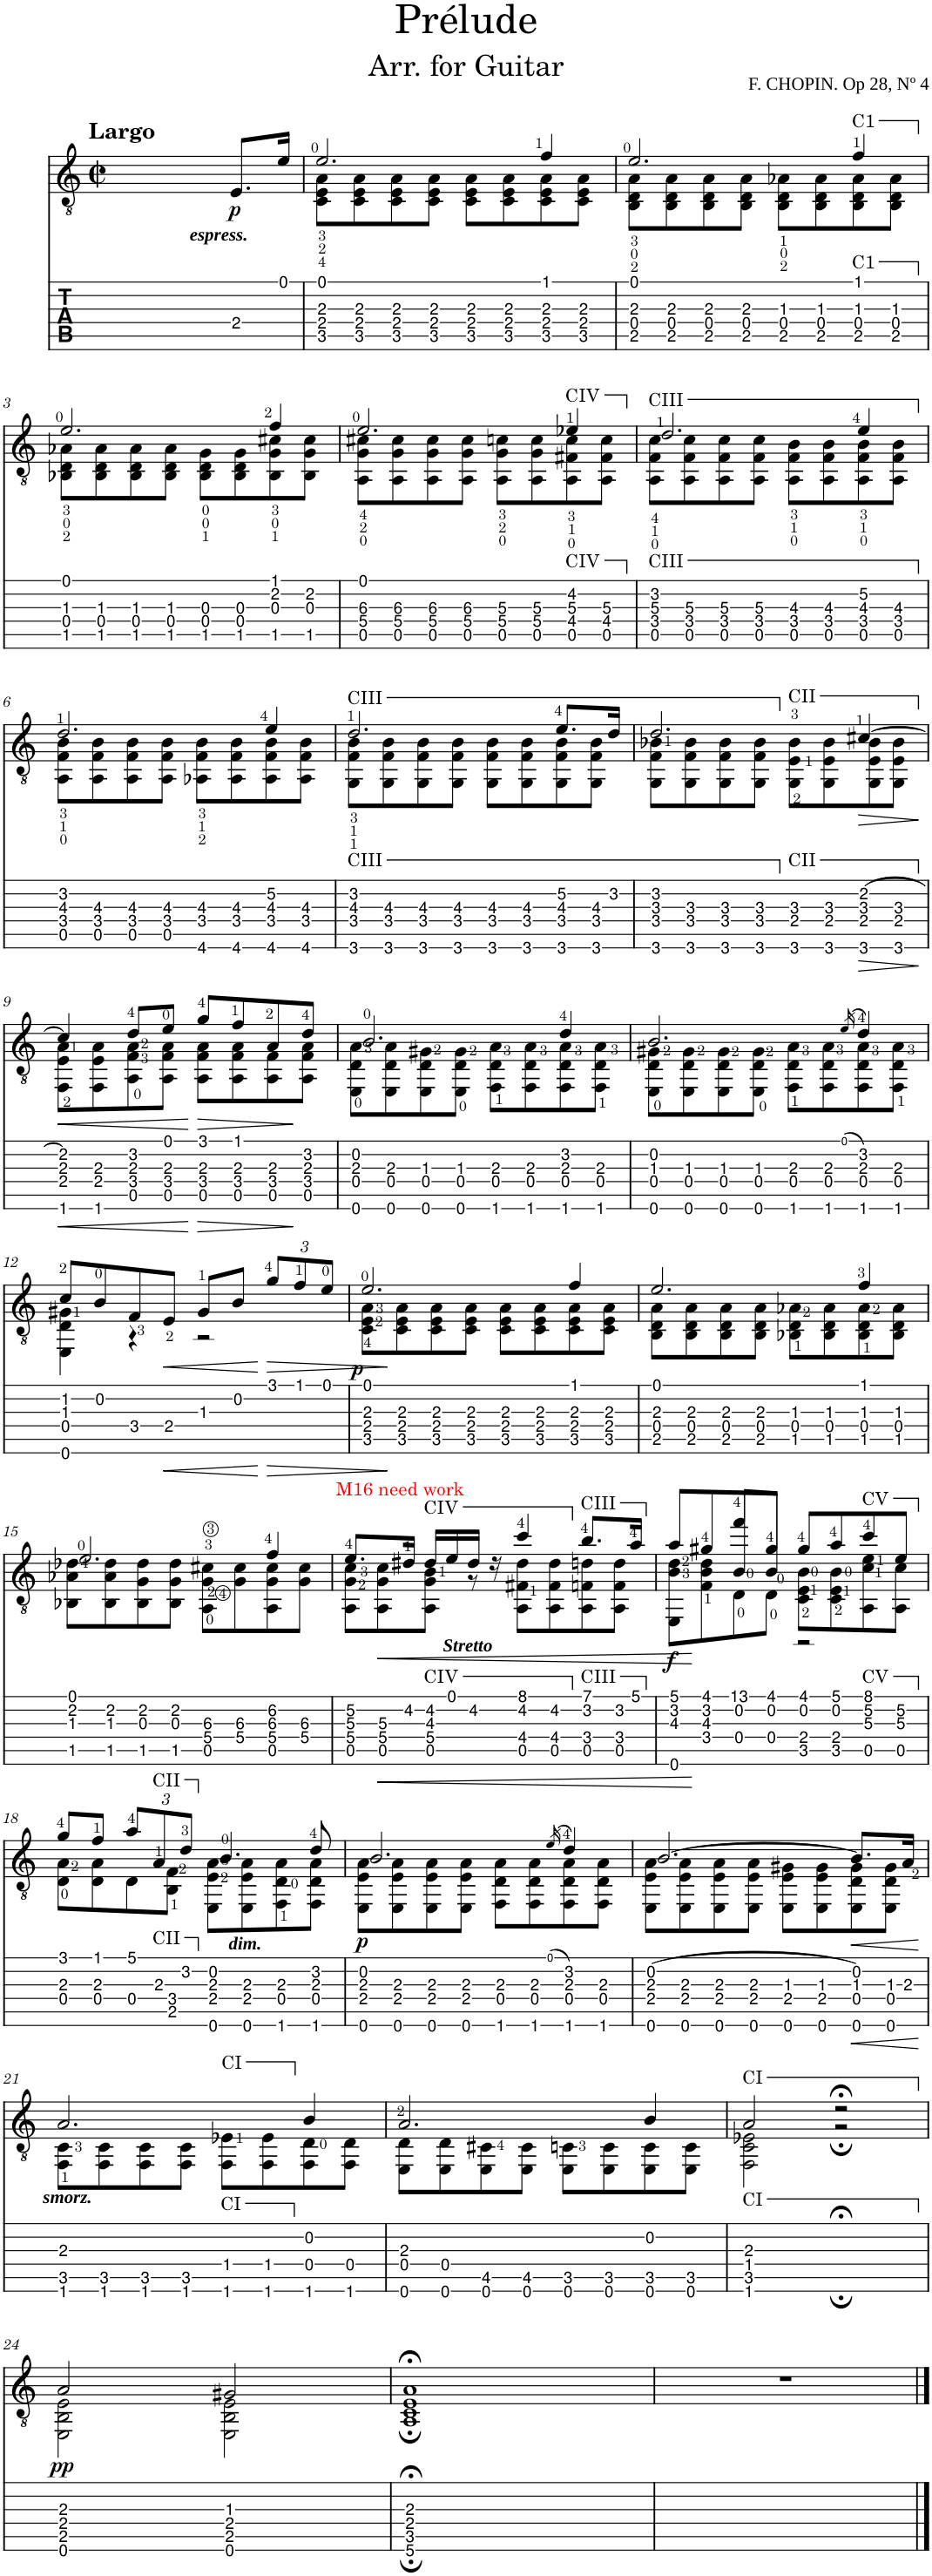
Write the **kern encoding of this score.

**kern	**kern	**dynam
*part1	*part1	*part1
*staff2	*staff1	*staff1/2
*I"Guitar	*	*
*I'Guit.	*	*
*stria6	*	*
*	*clefGv2	*
*k[]	*k[]	*
*M2/2	*M2/2	*
*met(c|)	*met(c|)	*
=	=	=
!	!LO:TX:a:B:t=Largo	!
2.r	2.ryy	.
!	!LO:TX:b:Bi:t=espress.	!
!	!	!LO:DY:b
8.EL	8.E/L	p
16e;<Jk	16e;</Jk	.
=1	=1	=1
*stria6	*	*
*^	*^	*
2.e	8C\ 8E\ 8A\L	2.e/	8C\ 8E\ 8A\L	.
.	8C\ 8E\ 8A\	.	8C\ 8E\ 8A\	.
.	8C\ 8E\ 8A\	.	8C\ 8E\ 8A\	.
.	8C\ 8E\ 8A\J	.	8C\ 8E\ 8A\J	.
.	8C\ 8E\ 8A\L	.	8C\ 8E\ 8A\L	.
.	8C\ 8E\ 8A\	.	8C\ 8E\ 8A\	.
4f	8C\ 8E\ 8A\	4f/	8C\ 8E\ 8A\	.
.	8C\ 8E\ 8A\J	.	8C\ 8E\ 8A\J	.
=2	=2	=2	=2	=2
2.e	8BB\ 8D\ 8A\L	2.e/	8BB\ 8D\ 8A\L	.
.	8BB\ 8D\ 8A\	.	8BB\ 8D\ 8A\	.
.	8BB\ 8D\ 8A\	.	8BB\ 8D\ 8A\	.
.	8BB\ 8D\ 8A\J	.	8BB\ 8D\ 8A\J	.
.	8BB\ 8D\ 8A-\L	.	8BB\ 8D\ 8A-X\L	.
.	8BB\ 8D\ 8A-\	.	8BB\ 8D\ 8A-\	.
!	!	!LO:TX:a:t=C1	!	!
!LO:TX:a:t=C1	!	!	!	!
4f	8BB\ 8D\ 8A-\	4f/	8BB\ 8D\ 8A-\	.
.	8BB\ 8D\ 8A-\J	.	8BB\ 8D\ 8A-\J	.
!!LO:LB:g=z	!!
=3	=3	=3	=3	=3
2.e	8BB-\ 8D\ 8A-\L	2.e/	8BB-X\ 8D\ 8A-X\L	.
.	8BB-\ 8D\ 8A-\	.	8BB-\ 8D\ 8A-\	.
.	8BB-\ 8D\ 8A-\	.	8BB-\ 8D\ 8A-\	.
.	8BB-\ 8D\ 8A-\J	.	8BB-\ 8D\ 8A-\J	.
.	8BB-\ 8D\ 8G\L	.	8BB-\ 8D\ 8G\L	.
.	8BB-\ 8D\ 8G\	.	8BB-\ 8D\ 8G\	.
4f	8BB-\ 8G\ 8c#\	4f/	8BB-\ 8G\ 8c#X\	.
.	8BB-\ 8G\ 8c#\J	.	8BB-\ 8G\ 8c#\J	.
=4	=4	=4	=4	=4
2.e	8AA\ 8G\ 8c#\L	2.e/	8AA\ 8G\ 8c#X\L	.
.	8AA\ 8G\ 8c#\	.	8AA\ 8G\ 8c#\	.
.	8AA\ 8G\ 8c#\	.	8AA\ 8G\ 8c#\	.
.	8AA\ 8G\ 8c#\J	.	8AA\ 8G\ 8c#\J	.
.	8AA\ 8G\ 8c\L	.	8AA\ 8G\ 8cn\L	.
.	8AA\ 8G\ 8c\	.	8AA\ 8G\ 8c\	.
!	!	!LO:TX:a:t=CIV	!	!
!LO:TX:a:t=CIV	!	!	!	!
4e-	8AA\ 8F#\ 8c\	4e-X/	8AA\ 8F#X\ 8c\	.
.	8AA\ 8F#\ 8c\J	.	8AA\ 8F#\ 8c\J	.
=5	=5	=5	=5	=5
!	!	!LO:TX:a:t=CIII	!	!
!LO:TX:a:t=CIII	!	!	!	!
2.d	8AA\ 8F\ 8c\L	2.d/	8AA\ 8F\ 8c\L	.
.	8AA\ 8F\ 8c\	.	8AA\ 8F\ 8c\	.
.	8AA\ 8F\ 8c\	.	8AA\ 8F\ 8c\	.
.	8AA\ 8F\ 8c\J	.	8AA\ 8F\ 8c\J	.
.	8AA\ 8F\ 8B\L	.	8AA\ 8F\ 8B\L	.
.	8AA\ 8F\ 8B\	.	8AA\ 8F\ 8B\	.
4e	8AA\ 8F\ 8B\	4e/	8AA\ 8F\ 8B\	.
.	8AA\ 8F\ 8B\J	.	8AA\ 8F\ 8B\J	.
!!LO:LB:g=z	!!
=6	=6	=6	=6	=6
2.d	8AA\ 8F\ 8B\L	2.d/	8AA\ 8F\ 8B\L	.
.	8AA\ 8F\ 8B\	.	8AA\ 8F\ 8B\	.
.	8AA\ 8F\ 8B\	.	8AA\ 8F\ 8B\	.
.	8AA\ 8F\ 8B\J	.	8AA\ 8F\ 8B\J	.
.	8AA-\ 8F\ 8B\L	.	8AA-X\ 8F\ 8B\L	.
.	8AA-\ 8F\ 8B\	.	8AA-\ 8F\ 8B\	.
4e	8AA-\ 8F\ 8B\	4e/	8AA-\ 8F\ 8B\	.
.	8AA-\ 8F\ 8B\J	.	8AA-\ 8F\ 8B\J	.
=7	=7	=7	=7	=7
!	!	!LO:TX:a:t=CIII	!	!
!LO:TX:a:t=CIII	!	!	!	!
2.d	8GG\ 8F\ 8B\L	2.d/	8GG\ 8F\ 8B\L	.
.	8GG\ 8F\ 8B\	.	8GG\ 8F\ 8B\	.
.	8GG\ 8F\ 8B\	.	8GG\ 8F\ 8B\	.
.	8GG\ 8F\ 8B\J	.	8GG\ 8F\ 8B\J	.
.	8GG\ 8F\ 8B\L	.	8GG\ 8F\ 8B\L	.
.	8GG\ 8F\ 8B\	.	8GG\ 8F\ 8B\	.
8.eL	8GG\ 8F\ 8B\	8.e/L	8GG\ 8F\ 8B\	.
.	8GG\ 8F\ 8B\J	.	8GG\ 8F\ 8B\J	.
16dJk	.	16d/Jk	.	.
=8	=8	=8	=8	=8
2.d	8GG\ 8F\ 8B-\L	2.d/	8GG\ 8F\ 8B-X\L	.
.	8GG\ 8F\ 8B-\	.	8GG\ 8F\ 8B-\	.
.	8GG\ 8F\ 8B-\	.	8GG\ 8F\ 8B-\	.
.	8GG\ 8F\ 8B-\J	.	8GG\ 8F\ 8B-\J	.
!	!	!	!LO:TX:a:t=CII	!
!	!LO:TX:a:t=CII	!	!	!
.	8GG\ 8E\ 8B-\L	.	8GG\ 8E\ 8B-\L	.
.	8GG\ 8E\ 8B-\	.	8GG\ 8E\ 8B-\	.
!	!	!	!	!LO:HP:b
[4c#	8GG\ 8E\ 8B-\	[4c#X/	8GG\ 8E\ 8B-\	>
.	8GG\ 8E\ 8B-\J	.	8GG\ 8E\ 8B-\J	.
*v	*v	*	*	*
*	*v	*v	*
.	.	]
!!LO:LB:g=z
=9	=9	=9
*^	*	*
!	!	!	!LO:HP:b
*	*	*^	*
4c#]	8FF\ 8E\ 8A\L	4c#/]	8FF\ 8E\ 8A\L	<
.	8FF\ 8E\ 8A\	.	8FF\ 8E\ 8A\	.
8dL	8AA\ 8F\ 8A\	8d/L	8AA\ 8F\ 8A\	.
8eJ	8AA\ 8F\ 8A\J	8e/J	8AA\ 8F\ 8A\J	.
!	!	!	!	!LO:HP:n=1:b
8gL	8AA\ 8F\ 8A\L	8g/L	8AA\ 8F\ 8A\L	[ >
8f	8AA\ 8F\ 8A\	8f/	8AA\ 8F\ 8A\	.
8A	8AA\ 8F\	8A/	8AA\ 8F\	.
8dJ	8AA\ 8F\ 8A\J	8d/J	8AA\ 8F\ 8A\J	]
=10	=10	=10	=10	=10
2.B	8EE\ 8D\ 8A\L	2.B/	8EE\ 8D\ 8A\L	.
.	8EE\ 8D\ 8A\	.	8EE\ 8D\ 8A\	.
.	8EE\ 8D\ 8G#\	.	8EE\ 8D\ 8G#X\	.
.	8EE\ 8D\ 8G#\J	.	8EE\ 8D\ 8G#\J	.
.	8FF\ 8D\ 8A\L	.	8FF\ 8D\ 8A\L	.
.	8FF\ 8D\ 8A\	.	8FF\ 8D\ 8A\	.
4d	8FF\ 8D\ 8A\	4d/	8FF\ 8D\ 8A\	.
.	8FF\ 8D\ 8A\J	.	8FF\ 8D\ 8A\J	.
=11	=11	=11	=11	=11
2.B	8EE\ 8D\ 8G#\L	2.B/	8EE\ 8D\ 8G#X\L	.
.	8EE\ 8D\ 8G#\	.	8EE\ 8D\ 8G#\	.
.	8EE\ 8D\ 8G#\	.	8EE\ 8D\ 8G#\	.
.	8EE\ 8D\ 8G#\J	.	8EE\ 8D\ 8G#\J	.
.	8FF\ 8D\ 8A\L	.	8FF\ 8D\ 8A\L	.
.	8FF\ 8D\ 8A\	.	8FF\ 8D\ 8A\	.
qe	.	(16qe/	.	.
4d	8FF\ 8D\ 8A\	4d/)	8FF\ 8D\ 8A\	.
.	8FF\ 8D\ 8A\J	.	8FF\ 8D\ 8A\J	.
!!LO:LB:g=z	!!
=12	=12	=12	=12	=12
8cL	4EE 4D 4G#	8c/L	4EE\ 4D\ 4G#X\	.
8B	.	8B/	.	.
8F	4r	8F/	4r	.
!	!	!	!	!LO:HP:b
8EJ	.	8E/J	.	<
8G#L	2r	8G#/L	2r	.
8B	.	8B/J	.	.
*Xbrackettup	*	*Xbrackettup	*	*
!	!	!	!	!LO:HP:n=1:b
12g	.	12g/L	.	[ >
12f	.	12f/	.	.
12eJ	.	12e/J	.	.
=13	=13	=13	=13	=13
!	!	!	!	!LO:DY:b
2.e	8C\ 8E\ 8A\L	2.e/	8C\ 8E\ 8A\L	p
.	8C\ 8E\ 8A\	.	8C\ 8E\ 8A\	]
.	8C\ 8E\ 8A\	.	8C\ 8E\ 8A\	.
.	8C\ 8E\ 8A\J	.	8C\ 8E\ 8A\J	.
.	8C\ 8E\ 8A\L	.	8C\ 8E\ 8A\L	.
.	8C\ 8E\ 8A\	.	8C\ 8E\ 8A\	.
4f	8C\ 8E\ 8A\	4f/	8C\ 8E\ 8A\	.
.	8C\ 8E\ 8A\J	.	8C\ 8E\ 8A\J	.
=14	=14	=14	=14	=14
2.e	8BB\ 8D\ 8A\L	2.e/	8BB\ 8D\ 8A\L	.
.	8BB\ 8D\ 8A\	.	8BB\ 8D\ 8A\	.
.	8BB\ 8D\ 8A\	.	8BB\ 8D\ 8A\	.
.	8BB\ 8D\ 8A\J	.	8BB\ 8D\ 8A\J	.
.	8BB-\ 8D\ 8A-\L	.	8BB-X\ 8D\ 8A-X\L	.
.	8BB-\ 8D\ 8A-\	.	8BB-\ 8D\ 8A-\	.
4f	8BB-\ 8D\ 8A-\	4f/	8BB-\ 8D\ 8A-\	.
.	8BB-\ 8D\ 8A-\J	.	8BB-\ 8D\ 8A-\J	.
!!LO:LB:g=z	!!
=15	=15	=15	=15	=15
2.e	8BB-\ 8A-\ 8d-\L	2.e/	8BB-X\ 8A-X\ 8d-X\L	.
.	8BB-\ 8A-\ 8d-\	.	8BB-\ 8A-\ 8d-\	.
.	8BB-\ 8G\ 8d-\	.	8BB-\ 8G\ 8d-\	.
.	8BB-\ 8G\ 8d-\J	.	8BB-\ 8G\ 8d-\J	.
.	8AA\ 8G\ 8c#\L	.	8AA\ 8G\ 8c#X\L	.
.	8G\ 8c#\	.	8G\ 8c#\	.
4f	8AA\ 8G\ 8c#\	4f/	8AA\ 8G\ 8c#\	.
.	8G\ 8c#\J	.	8G\ 8c#\J	.
=16	=16	=16	=16	=16
!	!	!LO:TX:a:color=#FC0107:t=M16 need work	!	!
8.eL	8AA\ 8G\ 8c\L	8.e/L	8AA\ 8G\ 8c\L	.
!	!	!	!	!LO:HP:b
.	8AA\ 8G\ 8c\	.	8AA\ 8G\ 8c\	<
16d#XL	.	16d#X/Jk	.	.
!	!	!LO:TX:a:t=CIV	!	!
!LO:TX:a:t=CIV	!	!	!	!
16d#	8AA\ 8G\ 8B\J	16d#/LL	8AA\ 8G\ 8B\J	.
16e	.	16e/	.	.
16d#JJ	8r	16d#/JJ	8r	.
16r	.	16r	.	.
!	!	!LO:TX:b:Bi:t=Stretto	!	!
4cc	8AA\ 8F#\ 8d#\L	4cc/	8AA\ 8F#X\ 8d#\L	.
.	8AA\ 8F#\ 8d#\	.	8AA\ 8F#\ 8d#\	.
!	!	!LO:TX:a:t=CIII	!	!
!LO:TX:a:t=CIII	!	!	!	!
8.bL	8AA\ 8Fn\ 8dn\	8.b/L	8AA\ 8Fn\ 8dn\	.
.	8AA\ 8F\ 8d\J	.	8AA\ 8F\ 8d\J	.
16aJk	.	16a/Jk	.	.
=17	=17	=17	=17	=17
*	*^	*	*^	*
!	!	!	!	!	!	!LO:DY:b
8aL	8EE\ 8B\ 8d\L	4ryy	8a/L	8EE\ 8B\ 8d\L	4ryy	f
8g#	8F\ 8B\ 8d\	.	8g#X/	8F\ 8B\ 8d\	.	[
8B	8D	8ffL	8B/	8D\	8ff/L	.
8g#J	8DJ	8BJ	8g#/J	8D\J	8B/J	.
8g#L	8C\ 8E\ 8B\L	2r	8g#/L	8C\ 8E\ 8B\L	2r	.
8a	8C\ 8E\ 8B\	.	8a/	8C\ 8E\ 8B\	.	.
!	!	!	!LO:TX:a:t=CV	!	!	!
!LO:TX:a:t=CV	!	!	!	!	!	!
8cc	8AA\ 8c\ 8e\	.	8cc/	8AA\ 8c\ 8e\	.	.
8eJ	8AA\ 8c\J	.	8e/J	8AA\ 8c\J	.	.
*	*v	*v	*	*	*	*
*	*	*	*v	*v	*
!!LO:LB:g=z
=18	=18	=18	=18	=18
8gL	8D\ 8A\L	8g/L	8D\ 8A\L	.
8f	8D\ 8A\	8f/J	8D\ 8A\	.
12a	8D	12a/L	8D\	.
!	!	!LO:TX:a:t=CII	!	!
!LO:TX:a:t=CII	!	!	!	!
12A	.	12A/	.	.
.	8BB\ 8F\J	.	8BB\ 8F\J	.
12dJ	.	12d/J	.	.
!	!	!LO:TX:b:Bi:t=dim.	!	!
4.B	8EE\ 8E\ 8A\L	4.B/	8EE\ 8E\ 8A\L	.
.	8EE\ 8E\ 8A\	.	8EE\ 8E\ 8A\	.
.	8FF\ 8D\ 8A\	.	8FF\ 8D\ 8A\	.
8d	8FF\ 8D\ 8A\J	8d/	8FF\ 8D\ 8A\J	.
=19	=19	=19	=19	=19
!	!	!	!	!LO:DY:b
2.B	8EE\ 8E\ 8A\L	2.B/	8EE\ 8E\ 8A\L	p
.	8EE\ 8E\ 8A\	.	8EE\ 8E\ 8A\	.
.	8EE\ 8E\ 8A\	.	8EE\ 8E\ 8A\	.
.	8EE\ 8E\ 8A\J	.	8EE\ 8E\ 8A\J	.
.	8FF\ 8D\ 8A\L	.	8FF\ 8D\ 8A\L	.
.	8FF\ 8D\ 8A\	.	8FF\ 8D\ 8A\	.
qe	.	(16qe/	.	.
4d	8FF\ 8D\ 8A\	4d/)	8FF\ 8D\ 8A\	.
.	8FF\ 8D\ 8A\J	.	8FF\ 8D\ 8A\J	.
=20	=20	=20	=20	=20
[2.B	8EE\ 8E\ 8A\L	[2.B/	8EE\ 8E\ 8A\L	.
.	8EE\ 8E\ 8A\	.	8EE\ 8E\ 8A\	.
.	8EE\ 8E\ 8A\	.	8EE\ 8E\ 8A\	.
.	8EE\ 8E\ 8A\J	.	8EE\ 8E\ 8A\J	.
.	8EE\ 8E\ 8G#\L	.	8EE\ 8E\ 8G#X\L	.
.	8EE\ 8E\ 8G#\	.	8EE\ 8E\ 8G#\	.
!	!	!	!	!LO:HP:b
8.BL]	8EE\ 8D\ 8G#\	8.B/L]	8EE\ 8D\ 8G#\	<
.	8EE\ 8D\ 8G#\J	.	8EE\ 8D\ 8G#\J	.
16AJk	.	16A/Jk	.	.
*v	*v	*	*	*
*	*v	*v	*
.	.	[
!!LO:LB:g=z
=21	=21	=21
*^	*^	*
!	!	!LO:TX:b:Bi:t=smorz.	!	!
2.A	8FF\ 8C\L	2.A/	8FF\ 8C\L	.
.	8FF\ 8C\	.	8FF\ 8C\	.
.	8FF\ 8C\	.	8FF\ 8C\	.
.	8FF\ 8C\J	.	8FF\ 8C\J	.
!	!	!	!LO:TX:a:t=CI	!
!	!LO:TX:a:t=CI	!	!	!
.	8FF\ 8E-\L	.	8FF\ 8E-X\L	.
.	8FF\ 8E-\	.	8FF\ 8E-\	.
4B	8FF\ 8D\	4B/	8FF\ 8D\	.
.	8FF\ 8D\J	.	8FF\ 8D\J	.
=22	=22	=22	=22	=22
2.A	8EE\ 8D\L	2.A/	8EE\ 8D\L	.
.	8EE\ 8D\	.	8EE\ 8D\	.
.	8EE\ 8C#\	.	8EE\ 8C#X\	.
.	8EE\ 8C#\J	.	8EE\ 8C#\J	.
.	8EE\ 8C\L	.	8EE\ 8Cn\L	.
.	8EE\ 8C\	.	8EE\ 8C\	.
4B	8EE\ 8C\	4B/	8EE\ 8C\	.
.	8EE\ 8C\J	.	8EE\ 8C\J	.
=23	=23	=23	=23	=23
!	!	!LO:TX:a:t=CI	!	!
!LO:TX:a:t=CI	!	!	!	!
2A	2FF 2C 2E-	2A/	2FF\ 2C\ 2E-X\	.
2r;<	2r;	2r;<	2r;	.
!!LO:LB:g=z	!!
=24	=24	=24	=24	=24
!	!	!	!	!LO:DY:b
2A	2EE 2BB 2E	2A/	2EE\ 2BB\ 2E\	pp
2G#	2EE 2BB 2E	2G#X/	2EE\ 2BB\ 2E\	.
=25	=25	=25	=25	=25
1A;<	1AA; 1C; 1E;	1A;<	1AA; 1C; 1E;	.
*v	*v	*	*	*
*	*v	*v	*
=26	=26	=26
1r	1r	.
==	==	==
*-	*-	*-
